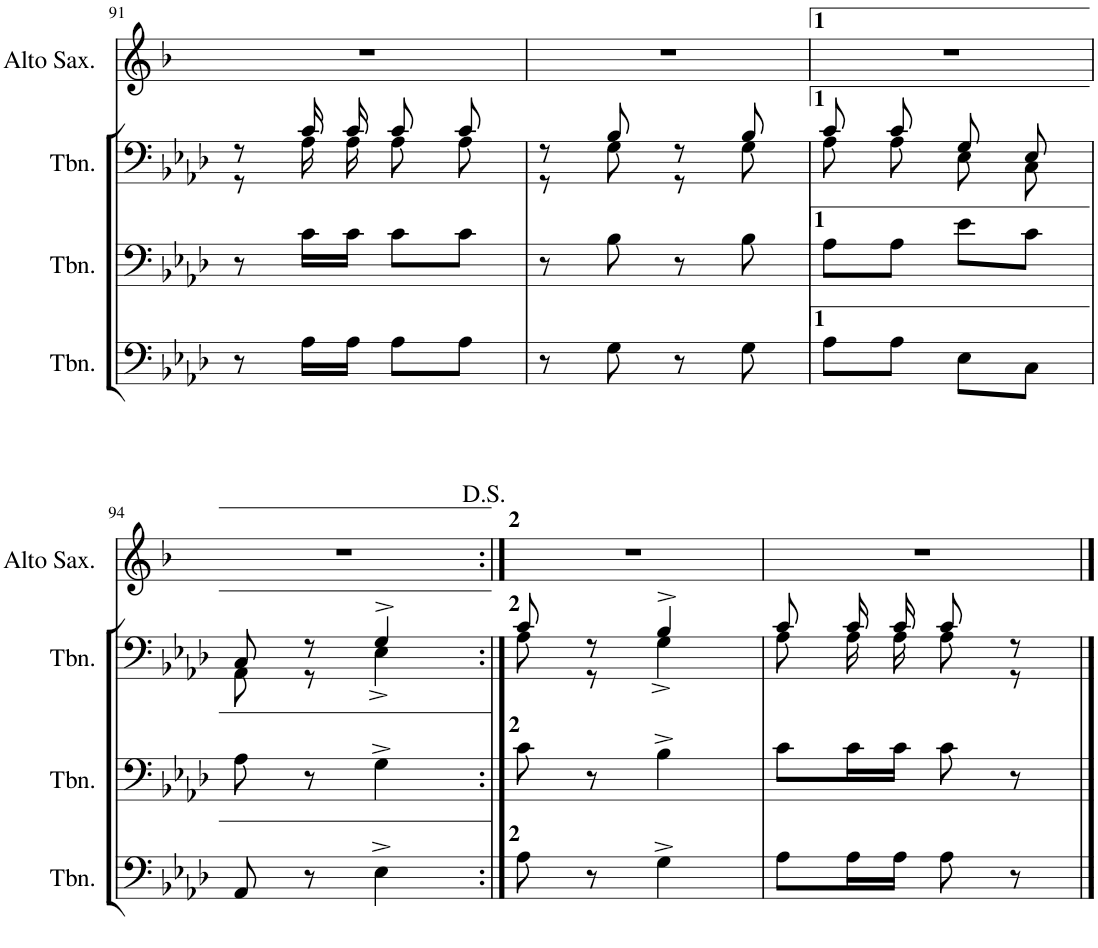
**kern	**kern	**kern	**kern
*part4	*part3	*part2	*part1
*staff4	*staff3	*staff2	*staff1
*I"Trombone 2	*I"Trombone 1	*I"Trombone	*I"Alto Saxophone
*I'Tbn.	*I'Tbn.	*I'Tbn.	*I'Alto Sax.
!!LO:PB:g=z
*clefF4	*clefF4	*clefF4	*clefG2
*	*	*	*Trd5c9
*k[b-e-a-d-]	*k[b-e-a-d-]	*k[b-e-a-d-]	*k[b-]
*M2/4	*M2/4	*M2/4	*M2/4
=91	=91	=91	=91
*	*	*^	*
8r	8r	8r	8r	2r
16A-\LL	16c\LL	16c/LL	16A-\LL	.
16A-\JJ	16c\JJ	16c/JJ	16A-\JJ	.
8A-\L	8c\L	8c/L	8A-\L	.
8A-\J	8c\J	8c/J	8A-\J	.
=92	=92	=92	=92	=92
8r	8r	8r	8r	2r
8G\	8B-\	8B-/	8G\	.
8r	8r	8r	8r	.
8G\	8B-\	8B-/	8G\	.
=93	=93	=93	=93	=93
8A-\L	8A-\L	8c/L	8A-\L	2r
8A-\J	8A-\J	8c/J	8A-\J	.
8E-\L	8e-\L	8G/L	8E-\L	.
8C\J	8c\J	8E-/J	8C\J	.
!!LO:LB:g=z
=94	=94	=94	=94	=94
8AA-/	8A-\	8C/	8AA-\	2r
8r	8r	8r	8r	.
4E-^\	4G^\	4G^/	4E-^\	.
=95:|!	=95:|!	=95:|!	=95:|!	=95:|!
8A-\	8c\	8c/	8A-\	2r
8r	8r	8r	8r	.
4G^\	4B-^\	4B-^/	4G^\	.
=96	=96	=96	=96	=96
8A-\L	8c\L	8c/L	8A-\L	2r
16A-\L	16c\L	16c/L	16A-\L	.
16A-\JJ	16c\JJ	16c/JJ	16A-\JJ	.
8A-\	8c\	8c/	8A-\	.
8r	8r	8r	8r	.
*	*	*v	*v	*
==	==	==	==
*-	*-	*-	*-
